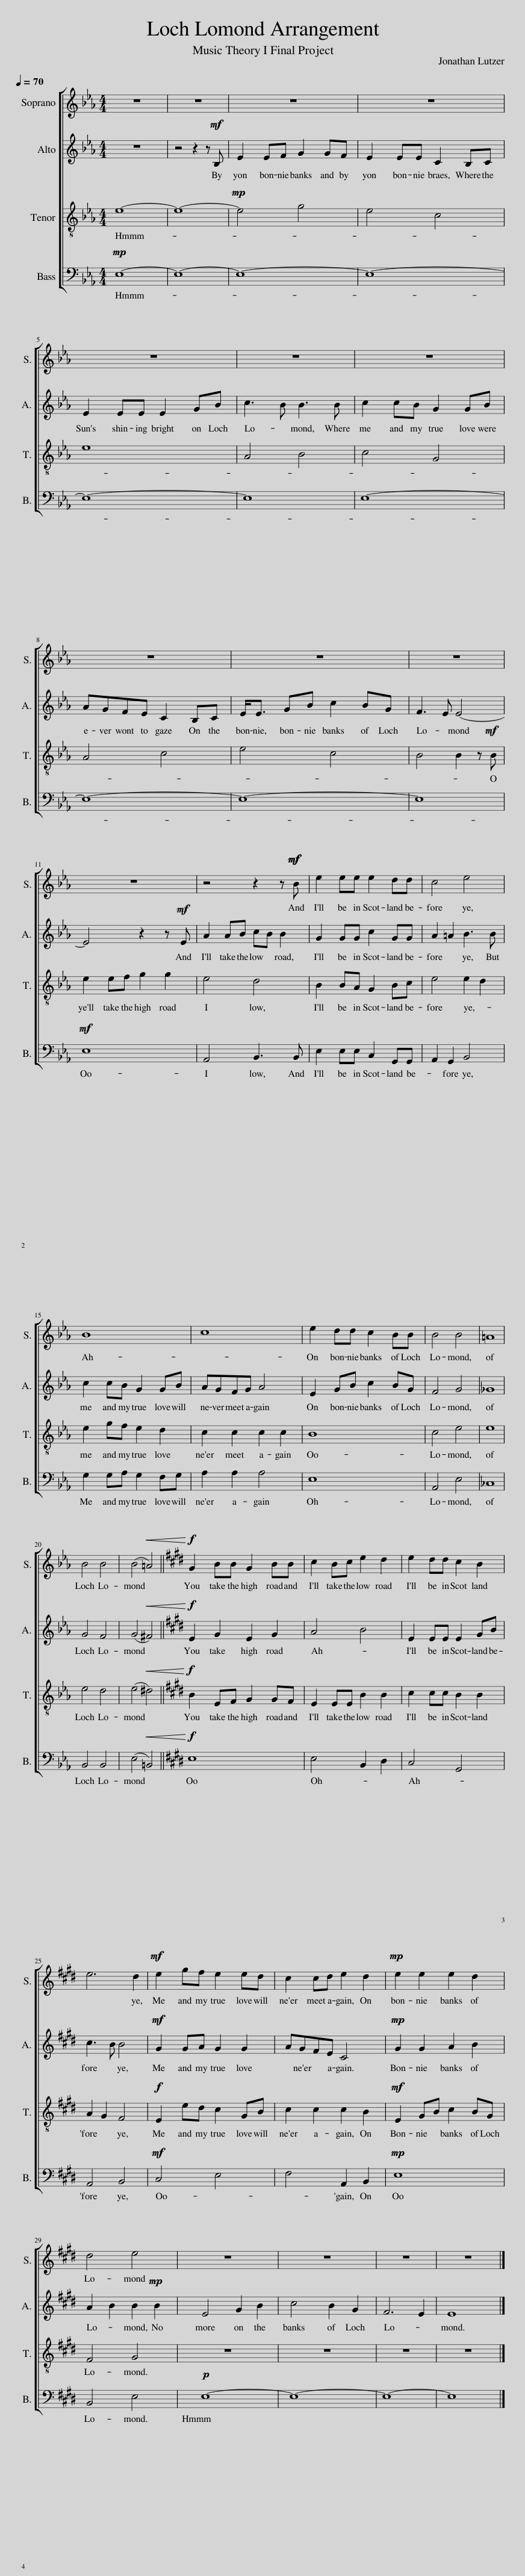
X:1
%%score [ 1 2 3 4 ]
L:1/8
Q:1/4=70
M:4/4
I:linebreak $
K:Eb
V:1 treble
V:2 treble
V:3 treble-8
V:4 bass
V:1
 z8 | z8 | z8 | z8 |$ z8 | %5
 z8 | z8 |$ z8 | z8 | z8 |$ %10
 z8 | z4 z2 z!mf!!mf! B | e2 ee e2 dd | c4 e4 |$ B8 | %15
 c8 | e2 dd c2 BB | B4 B4 | =A8 |$ B4 B4 | %20
 (B4!<(! =A4)!<)! ||[K:E]!f! G2 BB G2 BB | c2 Bc e2 d2 | e2 dd c2 B2 |$ e6 d2 | %25
!mf! e2 gf e2 ed | c2 cd e2 d2 |!mp! e2 e2 e2 d2 |$ d4 e4 | z8 | %30
 z8 | z8 | z8 |] %33
V:2
 z8 | z4 z2 z!mf! B, | E2 EF G2 GF | E2 EE C2 B,C |$ E2 EE E2 GB | %5
 c3 B B3 B | c2 cB G2 GB |$ AGFE C2 B,C | E<E GB c2 BG | F3 E E4- |$ %10
 E4 z2 z!mf! E | A2 AB cB B2 | G2 GG c2 GG | A2 =A2 B3 B |$ c2 cB G2 GB | %15
 AGFG A4 | E2 GB c2 BG | F4 G4 | _G8 |$ G4 F4 | %20
 (G4!<(! ^F4)!<)! ||[K:E]!f! E2 G2 E2 G2 | A4 B4 | E2 EE E2 GB |$ c3 B B4 | %25
!mf! G2 GA G2 G2 | AGFE C4 |!mp! G2 G2 A2 B2 |$ A2 B2 B2!mp! B2 | E4 G2 B2 | %30
 c4 B2 G2 | F6 E2 | E8 |] %33
V:3
 e8- | e8- |!mp! e4 g4 | e4 c4 |$ e8 | %5
 A4 B4 | c4 G4 |$ A4 c4 | e4 c4 | B4 B2 z!mf! B |$ %10
 e2 ef g2 g2 | e4 d4 | B2 BA G2 Bc | e4 e2 d2 |$ e2 gf e2 d2 | %15
 c2 c2 c2 c2 | B8 | c4 e4 | e8 |$ e4 d4 | %20
 (e4!<(! ^d4)!<)! ||[K:E]!f! B2 EF G2 GF | E2 EE B2 B2 | c2 cc B2 B2 |$ A2 G2 F4 | %25
!f! E2 ed c2 GB | c2 c2 c2 B2 |!mf! E2 GB c2 BG |$ F4 G4 | z8 | %30
 z8 | z8 | z8 |] %33
V:4
!mp! E,8- | E,8- | E,8- | E,8- |$ E,8- | %5
 E,8 | E,8- |$ E,8- | E,8- | E,8 |$ %10
!mf! E,8 | A,,4 B,,3 B,, | E,2 E,E, C,2 G,,G,, | A,,2 G,,2 B,,4 |$ G,2 G,A, G,2 F,G, | %15
 A,2 A,2 A,4 | E,8 | A,,4 E,4 | _C,8 |$ B,,4 B,,4 | %20
 (E,4!<(! =B,,4)!<)! ||[K:E]!f! E,8 | E,4 B,,2 D,2 | C,4 G,,4 |$ A,,4 B,,4 | %25
!mf! C,4 E,4 | F,4 A,,2 B,,2 |!mp! E,8 |$ B,,4 E,4 |!p! E,8- | %30
 E,8- | E,8- | E,8 |] %33
